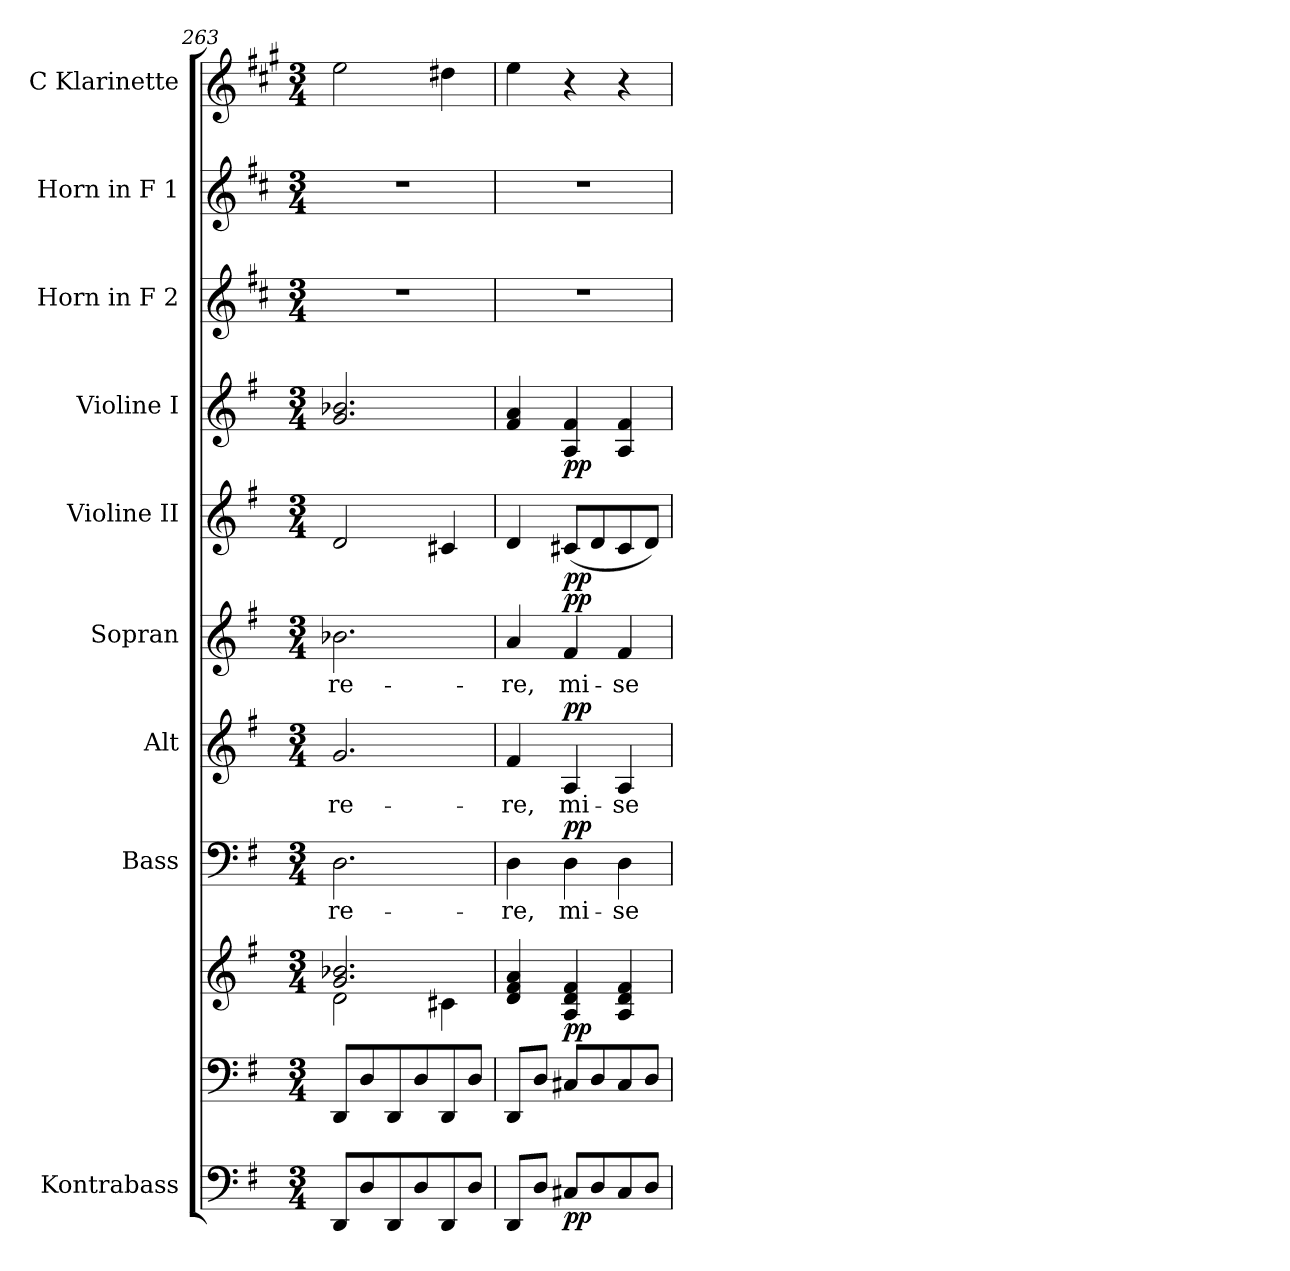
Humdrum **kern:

**kern	**dynam	**kern	**kern	**dynam	**kern	**text	**dynam	**kern	**text	**dynam	**kern	**text	**dynam	**kern	**dynam	**kern	**dynam	**kern	**kern	**kern
*part10	*part10	*part9	*part9	*part9	*part8	*part8	*part8	*part7	*part7	*part7	*part6	*part6	*part6	*part5	*part5	*part4	*part4	*part3	*part2	*part1
*staff11	*staff11	*staff10	*staff9	*staff9/10	*staff8	*staff8	*staff8	*staff7	*staff7	*staff7	*staff6	*staff6	*staff6	*staff5	*staff5	*staff4	*staff4	*staff3	*staff2	*staff1
*I"Kontrabass	*	*	*	*	*I"Bass	*	*	*I"Alt	*	*	*I"Sopran	*	*	*I"Violine II	*	*I"Violine I	*	*I"Horn in F 2	*I"Horn in F 1	*I"C Klarinette
*I'Kb.	*	*	*	*	*I'B.	*	*	*I'A.	*	*	*I'S.	*	*	*I'Vl. II	*	*I'Vl. I	*	*	*	*I'Kl.
*clefF4	*	*clefF4	*clefG2	*	*clefF4	*	*	*clefG2	*	*	*clefG2	*	*	*clefG2	*	*clefG2	*	*clefG2	*clefG2	*clefG2
*ITrd7c12	*	*	*	*	*	*	*	*	*	*	*	*	*	*	*	*	*	*ITrd4c7	*ITrd4c7	*ITrd1c2
*k[f#]	*	*k[f#]	*k[f#]	*	*k[f#]	*	*	*k[f#]	*	*	*k[f#]	*	*	*k[f#]	*	*k[f#]	*	*k[f#]	*k[f#]	*k[f#]
*G:	*	*G:	*G:	*	*G:	*	*	*G:	*	*	*G:	*	*	*G:	*	*G:	*	*G:	*G:	*G:
*M3/4	*	*M3/4	*M3/4	*	*M3/4	*	*	*M3/4	*	*	*M3/4	*	*	*M3/4	*	*M3/4	*	*M3/4	*M3/4	*M3/4
=263	=263	=263	=263	=263	=263	=263	=263	=263	=263	=263	=263	=263	=263	=263	=263	=263	=263	=263	=263	=263
*	*	*	*^	*	*	*	*	*	*	*	*	*	*	*	*	*	*	*	*	*
!	!	!	!	!	!	!	!LO:LY:b	!	!	!LO:LY:b	!	!	!LO:LY:b	!	!	!	!	!	!	!	!
8DDD/L	.	8DD/L	2.g/ 2.b-X/	2d\	.	2.D\	-re-	.	2.g/	-re-	.	2.b-X\	-re-	.	2d/	.	2.g/ 2.b-X/	.	2.r	2.r	2dd\
8DD/	.	8D/	.	.	.	.	.	.	.	.	.	.	.	.	.	.	.	.	.	.	.
8DDD/	.	8DD/	.	.	.	.	.	.	.	.	.	.	.	.	.	.	.	.	.	.	.
8DD/	.	8D/	.	.	.	.	.	.	.	.	.	.	.	.	.	.	.	.	.	.	.
8DDD/	.	8DD/	.	4c#X\	.	.	.	.	.	.	.	.	.	.	4c#X/	.	.	.	.	.	4cc#X\
8DD/J	.	8D/J	.	.	.	.	.	.	.	.	.	.	.	.	.	.	.	.	.	.	.
*	*	*	*v	*v	*	*	*	*	*	*	*	*	*	*	*	*	*	*	*	*	*
=264	=264	=264	=264	=264	=264	=264	=264	=264	=264	=264	=264	=264	=264	=264	=264	=264	=264	=264	=264	=264
!	!	!	!	!	!	!LO:LY:b	!	!	!LO:LY:b	!	!	!LO:LY:b	!	!	!	!	!	!	!	!
8DDD/L	.	8DD/L	4d/ 4f#/ 4a/	.	4D\	-re,	.	4f#/	-re,	.	4a/	-re,	.	4d/	.	4f#/ 4a/	.	2.r	2.r	4dd\
8DD/J	.	8D/J	.	.	.	.	.	.	.	.	.	.	.	.	.	.	.	.	.	.
!	!LO:DY:b	!	!	!LO:DY:b	!	!LO:LY:b	!LO:DY:a	!	!LO:LY:b	!LO:DY:a	!	!LO:LY:b	!LO:DY:a	!	!LO:DY:b	!	!LO:DY:b	!	!	!
8CC#X/L	pp	8C#X/L	4A/ 4d/ 4f#/	pp	4D\	mi-	pp	4A/	mi-	pp	4f#/	mi-	pp	(<8c#X/L	pp	4A/ 4f#/	pp	.	.	4r
8DD/	.	8D/	.	.	.	.	.	.	.	.	.	.	.	8d/	.	.	.	.	.	.
!	!	!	!	!	!	!LO:LY:b	!	!	!LO:LY:b	!	!	!LO:LY:b	!	!	!	!	!	!	!	!
8CC#/	.	8C#/	4A/ 4d/ 4f#/	.	4D\	-se-	.	4A/	-se-	.	4f#/	-se-	.	8c#/	.	4A/ 4f#/	.	.	.	4r
8DD/J	.	8D/J	.	.	.	.	.	.	.	.	.	.	.	8d/J)	.	.	.	.	.	.
=	=	=	=	=	=	=	=	=	=	=	=	=	=	=	=	=	=	=	=	=
*-	*-	*-	*-	*-	*-	*-	*-	*-	*-	*-	*-	*-	*-	*-	*-	*-	*-	*-	*-	*-
